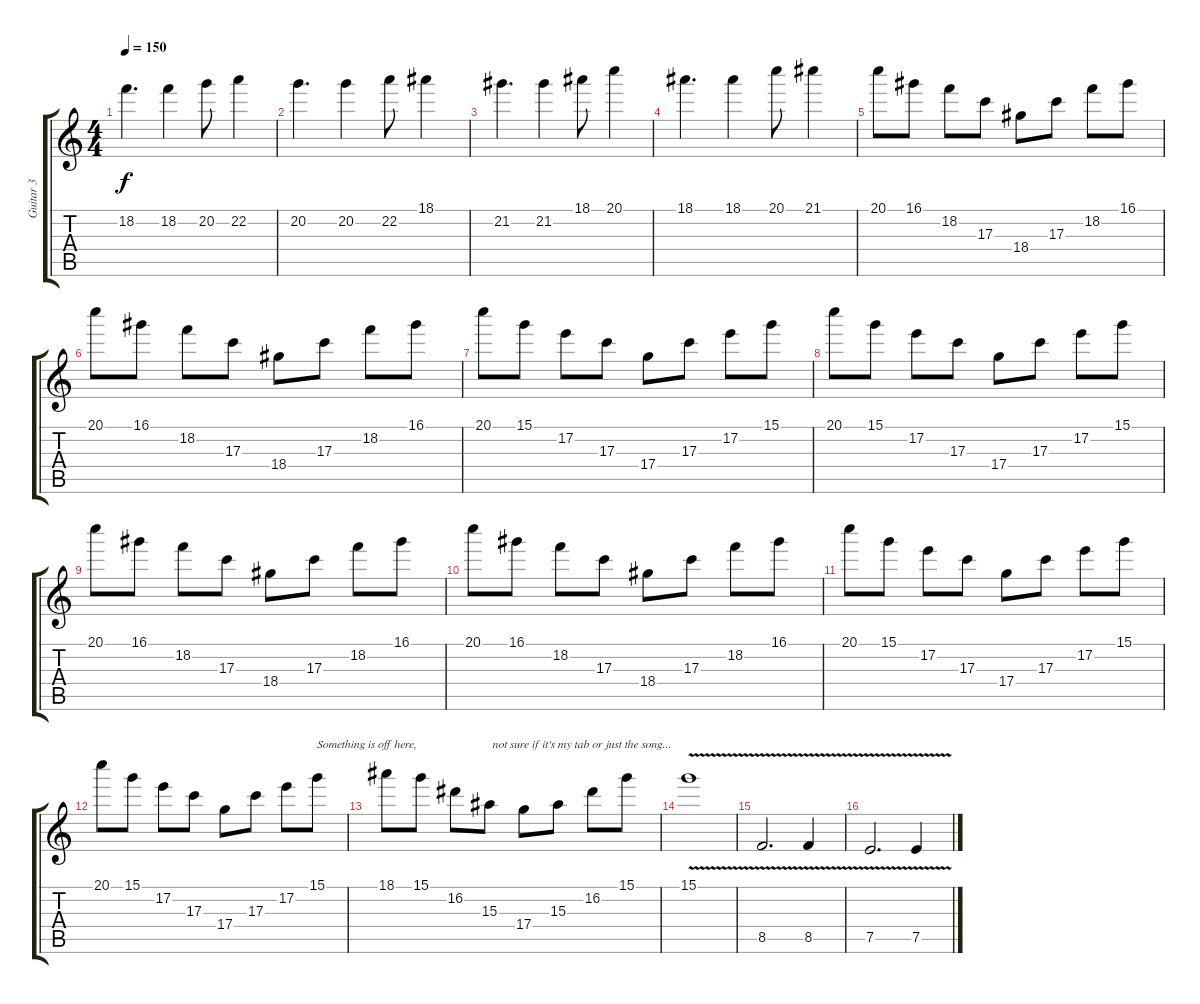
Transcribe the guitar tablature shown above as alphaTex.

\track ("Guitar 3" "Guitar 3") {instrument distortionguitar}
\staff {score tabs}
\tuning (E4 B3 G3 D3 A2 E2) {hide}
\ts (4 4)
\tempo 150
\clef g2
\ks c
18.2.4{d dy f} 18.2.4 20.2.8 22.2.4 |
20.2.4{d} 20.2.4 22.2.8 18.1.4 |
21.2.4{d} 21.2.4 18.1.8 20.1.4 |
18.1.4{d} 18.1.4 20.1.8 21.1.4 |
20.1.8 16.1.8 18.2.8 17.3.8 18.4.8 17.3.8 18.2.8 16.1.8 |
20.1.8 16.1.8 18.2.8 17.3.8 18.4.8 17.3.8 18.2.8 16.1.8 |
20.1.8 15.1.8 17.2.8 17.3.8 17.4.8 17.3.8 17.2.8 15.1.8 |
20.1.8 15.1.8 17.2.8 17.3.8 17.4.8 17.3.8 17.2.8 15.1.8 |
20.1.8 16.1.8 18.2.8 17.3.8 18.4.8 17.3.8 18.2.8 16.1.8 |
20.1.8 16.1.8 18.2.8 17.3.8 18.4.8 17.3.8 18.2.8 16.1.8 |
20.1.8 15.1.8 17.2.8 17.3.8 17.4.8 17.3.8 17.2.8 15.1.8 |
20.1.8 15.1.8 17.2.8 17.3.8 17.4.8 17.3.8 17.2.8 15.1.8{txt "Something is off here,"} |
18.1.8 15.1.8 16.2.8 15.3.8{txt " not sure if it's my tab or just the song..."} 17.4.8 15.3.8 16.2.8 15.1.8 |
15.1{v}.1 |
8.5{v}.2{d} 8.5{v}.4 |
7.5{v}.2{d} 7.5{v}.4
